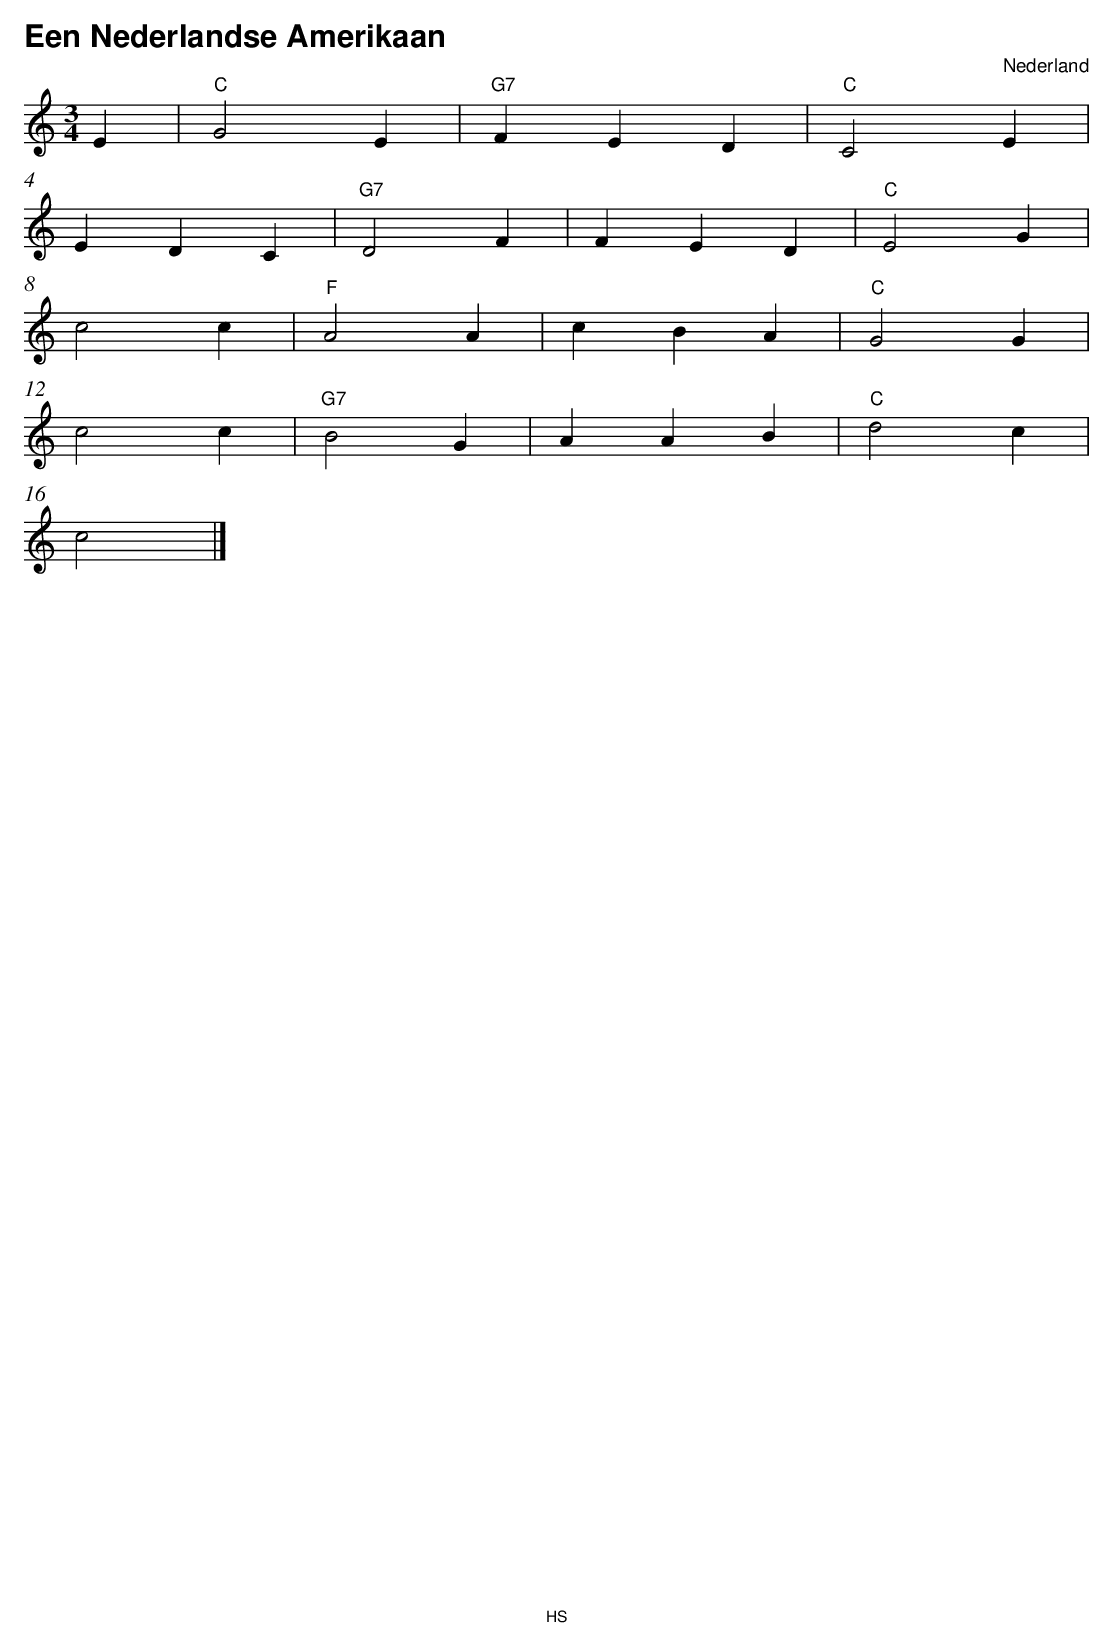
X:1
T:Een Nederlandse Amerikaan
O:Nederland
M:3/4
L:1/8
Q:1/4=
K:C
V:1
E2 |"C" G4 E2 |"G7" F2 E2 D2 |"C" C4 E2 |
E2 D2 C2 |"G7" D4 F2 |F2 E2 D2 |"C" E4 G2 |
c4 c2 |"F" A4 A2 |c2 B2 A2 |"C" G4 G2 |
c4 c2 |"G7" B4 G2 |A2 A2 B2 |"C" d4 c2 |
c4 |]
